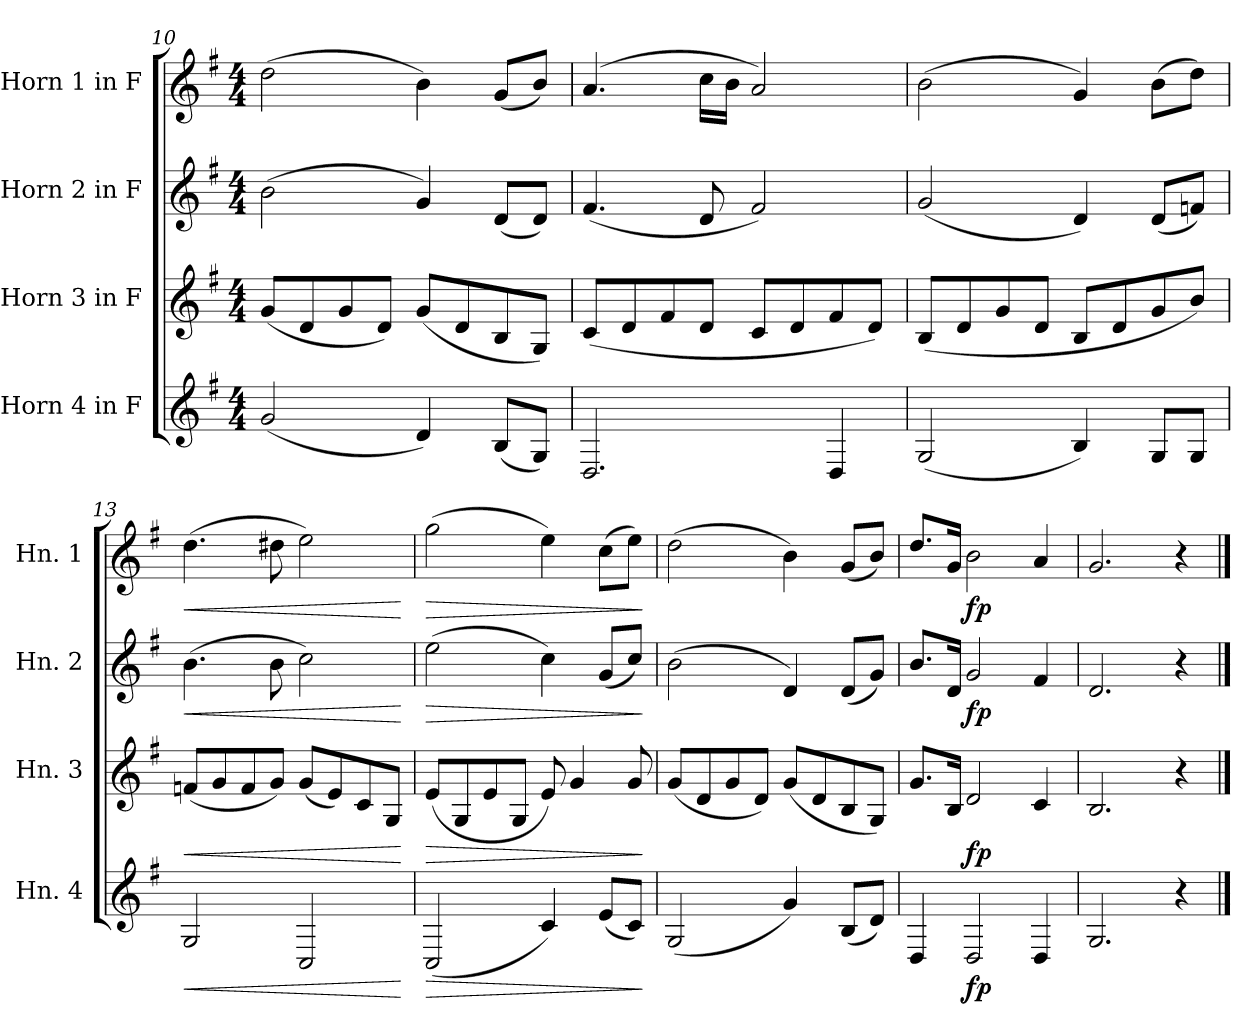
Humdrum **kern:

**kern	**dynam	**kern	**dynam	**kern	**dynam	**kern	**dynam
*part4	*part4	*part3	*part3	*part2	*part2	*part1	*part1
*staff4	*staff4	*staff3	*staff3	*staff2	*staff2	*staff1	*staff1
*I"Horn 4 in F	*	*I"Horn 3 in F	*	*I"Horn 2 in F	*	*I"Horn 1 in F	*
*I'Hn. 4	*	*I'Hn. 3	*	*I'Hn. 2	*	*I'Hn. 1	*
!!LO:PB:g=z
*clefG2	*	*clefG2	*	*clefG2	*	*clefG2	*
*ITrd4c7	*	*ITrd4c7	*	*ITrd4c7	*	*ITrd4c7	*
*k[]	*	*k[]	*	*k[]	*	*k[]	*
*M4/4	*	*M4/4	*	*M4/4	*	*M4/4	*
=10	=10	=10	=10	=10	=10	=10	=10
(2c/	.	(8c/L	.	(2e\	.	(2g\	.
.	.	8G/	.	.	.	.	.
.	.	8c/	.	.	.	.	.
.	.	8G/J)	.	.	.	.	.
4G/)	.	(8c/L	.	4c/)	.	4e\)	.
.	.	8G/	.	.	.	.	.
(8E/L	.	8E/	.	(8G/L	.	(8c/L	.
8C/J)	.	8C/J)	.	8G/J)	.	8e/J)	.
=11	=11	=11	=11	=11	=11	=11	=11
2.GG/	.	(8F/L	.	(4.B/	.	(4.d/	.
.	.	8G/	.	.	.	.	.
.	.	8B/	.	.	.	.	.
.	.	8G/J	.	8G/	.	16f\LL	.
.	.	.	.	.	.	16e\JJ	.
.	.	8F/L	.	2B/)	.	2d/)	.
.	.	8G/	.	.	.	.	.
4GG/	.	8B/	.	.	.	.	.
.	.	8G/J)	.	.	.	.	.
=12	=12	=12	=12	=12	=12	=12	=12
(2C/	.	(8E/L	.	(2c/	.	(2e\	.
.	.	8G/	.	.	.	.	.
.	.	8c/	.	.	.	.	.
.	.	8G/J	.	.	.	.	.
4E/)	.	8E/L	.	4G/)	.	4c/)	.
.	.	8G/	.	.	.	.	.
8C/L	.	8c/	.	(8G/L	.	(8e\L	.
8C/J	.	8e/J)	.	8B-X/J)	.	8g\J)	.
=13	=13	=13	=13	=13	=13	=13	=13
!	!LO:HP:b	!	!LO:HP:b	!	!LO:HP:b	!	!LO:HP:b
2C/	<	(8B-X/L	<	(4.e\	<	(4.g\	<
.	.	8c/	.	.	.	.	.
.	.	8B-/	.	.	.	.	.
.	.	8c/J)	.	8e\	.	8g#X\	.
2FF/	.	(8c/L	.	2f\)	.	2a\)	.
.	.	8A/)	.	.	.	.	.
.	.	8F/	.	.	.	.	.
.	.	8C/J	.	.	.	.	.
.	[	.	[	.	[	.	[
!!LO:LB:g=z
=14	=14	=14	=14	=14	=14	=14	=14
!	!LO:HP:b	!	!LO:HP:b	!	!LO:HP:b	!	!LO:HP:b
(2FF/	>	(8A/L	>	(2a\	>	(2cc\	>
.	.	8C/	.	.	.	.	.
.	.	8A/	.	.	.	.	.
.	.	8C/J	.	.	.	.	.
4F/)	.	8A/)	.	4f\)	.	4a\)	.
.	.	4c/	.	.	.	.	.
(8A/L	.	.	.	(8c/L	.	(8f\L	.
8F/J)	.	8c/	.	8f/J)	.	8a\J)	.
.	]	.	]	.	]	.	]
=15	=15	=15	=15	=15	=15	=15	=15
(2C/	.	(8c/L	.	(2e\	.	(2g\	.
.	.	8G/	.	.	.	.	.
.	.	8c/	.	.	.	.	.
.	.	8G/J)	.	.	.	.	.
4c/)	.	(8c/L	.	4G/)	.	4e\)	.
.	.	8G/	.	.	.	.	.
(8E/L	.	8E/	.	(8G/L	.	(8c/L	.
8G/J)	.	8C/J)	.	8c/J)	.	8e/J)	.
=16	=16	=16	=16	=16	=16	=16	=16
4GG/	.	8.c/L	.	8.e/L	.	8.g/L	.
.	.	16E/Jk	.	16G/Jk	.	16c/Jk	.
!	!LO:DY:b	!	!LO:DY:b	!	!LO:DY:b	!	!LO:DY:b
2GG/	fp	2G/	fp	2c/	fp	2e\	fp
4GG/	.	4F/	.	4B/	.	4d/	.
=17	=17	=17	=17	=17	=17	=17	=17
2.C/	.	2.E/	.	2.G/	.	2.c/	.
4r	.	4r	.	4r	.	4r	.
==	==	==	==	==	==	==	==
*-	*-	*-	*-	*-	*-	*-	*-
